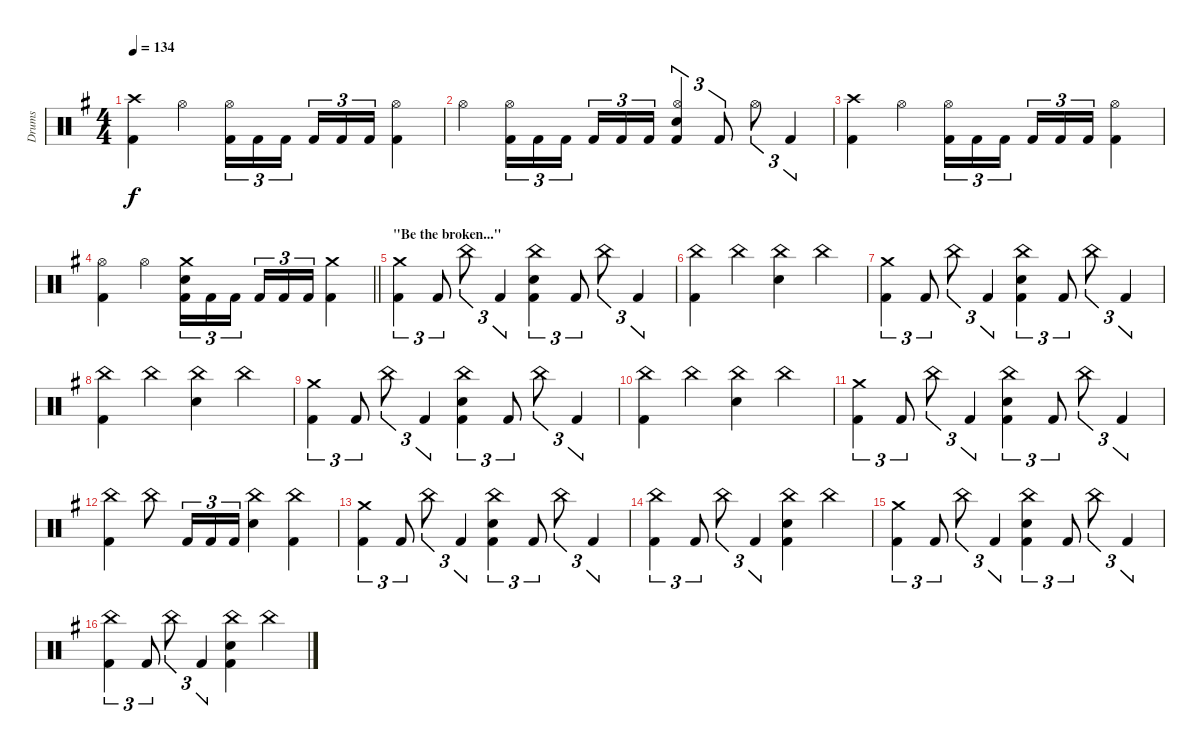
\track ("Drums" "Drums") {instrument percussion}
\staff {score}
\articulation defaults
\ts (4 4)
\tempo 134
\clef neutral
\ks g
("Crash high (hit)" "Kick (hit) 2").4{dy f} "Hi-Hat (open)".4 ("Hi-Hat (open)" "Kick (hit) 2").16{tu (3 2)} "Kick (hit) 2".16{tu (3 2)} "Kick (hit) 2".16{tu (3 2)} "Kick (hit) 2".16{tu (3 2)} "Kick (hit) 2".16{tu (3 2)} "Kick (hit) 2".16{tu (3 2)} ("Hi-Hat (open)" "Kick (hit) 2").4 |
"Hi-Hat (open)".4 ("Hi-Hat (open)" "Kick (hit) 2").16{tu (3 2)} "Kick (hit) 2".16{tu (3 2)} "Kick (hit) 2".16{tu (3 2)} "Kick (hit) 2".16{tu (3 2)} "Kick (hit) 2".16{tu (3 2)} "Kick (hit) 2".16{tu (3 2)} ("Hi-Hat (open)" "Electric Snare (hit)" "Kick (hit) 2").4{tu (3 2)} "Kick (hit) 2".8{tu (3 2)} "Hi-Hat (open)".8{tu (3 2)} "Kick (hit) 2".4{tu (3 2)} |
("Crash high (hit)" "Kick (hit) 2").4 "Hi-Hat (open)".4 ("Hi-Hat (open)" "Kick (hit) 2").16{tu (3 2)} "Kick (hit) 2".16{tu (3 2)} "Kick (hit) 2".16{tu (3 2)} "Kick (hit) 2".16{tu (3 2)} "Kick (hit) 2".16{tu (3 2)} "Kick (hit) 2".16{tu (3 2)} ("Hi-Hat (open)" "Kick (hit) 2").4 |
\barLineRight lightlight
("Hi-Hat (open)" "Kick (hit) 2").4 "Hi-Hat (open)".4 ("Crash medium (hit)" "Electric Snare (hit)" "Kick (hit) 2").16{tu (3 2)} "Kick (hit) 2".16{tu (3 2)} "Kick (hit) 2".16{tu (3 2)} "Kick (hit) 2".16{tu (3 2)} "Kick (hit) 2".16{tu (3 2)} "Kick (hit) 2".16{tu (3 2)} ("Crash medium (hit)" "Kick (hit) 2").4 |
\section ("" "\"Be the broken...\"")
("Crash medium (hit)" "Kick (hit) 2").4{tu (3 2)} "Kick (hit) 2".8{tu (3 2)} "China (hit)".8{tu (3 2)} "Kick (hit) 2".4{tu (3 2)} ("China (hit)" "Electric Snare (hit)" "Kick (hit) 2").4{tu (3 2)} "Kick (hit) 2".8{tu (3 2)} "China (hit)".8{tu (3 2)} "Kick (hit) 2".4{tu (3 2)} |
("China (hit)" "Kick (hit) 2").4 "China (hit)".4 ("China (hit)" "Electric Snare (hit)").4 "China (hit)".4 |
("Crash medium (hit)" "Kick (hit) 2").4{tu (3 2)} "Kick (hit) 2".8{tu (3 2)} "China (hit)".8{tu (3 2)} "Kick (hit) 2".4{tu (3 2)} ("China (hit)" "Electric Snare (hit)" "Kick (hit) 2").4{tu (3 2)} "Kick (hit) 2".8{tu (3 2)} "China (hit)".8{tu (3 2)} "Kick (hit) 2".4{tu (3 2)} |
("China (hit)" "Kick (hit) 2").4 "China (hit)".4 ("China (hit)" "Electric Snare (hit)").4 "China (hit)".4 |
("Crash medium (hit)" "Kick (hit) 2").4{tu (3 2)} "Kick (hit) 2".8{tu (3 2)} "China (hit)".8{tu (3 2)} "Kick (hit) 2".4{tu (3 2)} ("China (hit)" "Electric Snare (hit)" "Kick (hit) 2").4{tu (3 2)} "Kick (hit) 2".8{tu (3 2)} "China (hit)".8{tu (3 2)} "Kick (hit) 2".4{tu (3 2)} |
("China (hit)" "Kick (hit) 2").4 "China (hit)".4 ("China (hit)" "Electric Snare (hit)").4 "China (hit)".4 |
("Crash medium (hit)" "Kick (hit) 2").4{tu (3 2)} "Kick (hit) 2".8{tu (3 2)} "China (hit)".8{tu (3 2)} "Kick (hit) 2".4{tu (3 2)} ("China (hit)" "Electric Snare (hit)" "Kick (hit) 2").4{tu (3 2)} "Kick (hit) 2".8{tu (3 2)} "China (hit)".8{tu (3 2)} "Kick (hit) 2".4{tu (3 2)} |
("China (hit)" "Kick (hit) 2").4 "China (hit)".8 "Kick (hit) 2".16{tu (3 2)} "Kick (hit) 2".16{tu (3 2)} "Kick (hit) 2".16{tu (3 2)} ("China (hit)" "Electric Snare (hit)").4 ("China (hit)" "Kick (hit) 2").4 |
("Crash medium (hit)" "Kick (hit) 2").4{tu (3 2)} "Kick (hit) 2".8{tu (3 2)} "China (hit)".8{tu (3 2)} "Kick (hit) 2".4{tu (3 2)} ("China (hit)" "Electric Snare (hit)" "Kick (hit) 2").4{tu (3 2)} "Kick (hit) 2".8{tu (3 2)} "China (hit)".8{tu (3 2)} "Kick (hit) 2".4{tu (3 2)} |
("China (hit)" "Kick (hit) 2").4{tu (3 2)} "Kick (hit) 2".8{tu (3 2)} "China (hit)".8{tu (3 2)} "Kick (hit) 2".4{tu (3 2)} ("China (hit)" "Electric Snare (hit)" "Kick (hit) 2").4 "China (hit)".4 |
("Crash medium (hit)" "Kick (hit) 2").4{tu (3 2)} "Kick (hit) 2".8{tu (3 2)} "China (hit)".8{tu (3 2)} "Kick (hit) 2".4{tu (3 2)} ("China (hit)" "Electric Snare (hit)" "Kick (hit) 2").4{tu (3 2)} "Kick (hit) 2".8{tu (3 2)} "China (hit)".8{tu (3 2)} "Kick (hit) 2".4{tu (3 2)} |
("China (hit)" "Kick (hit) 2").4{tu (3 2)} "Kick (hit) 2".8{tu (3 2)} "China (hit)".8{tu (3 2)} "Kick (hit) 2".4{tu (3 2)} ("China (hit)" "Electric Snare (hit)" "Kick (hit) 2").4 "China (hit)".4
